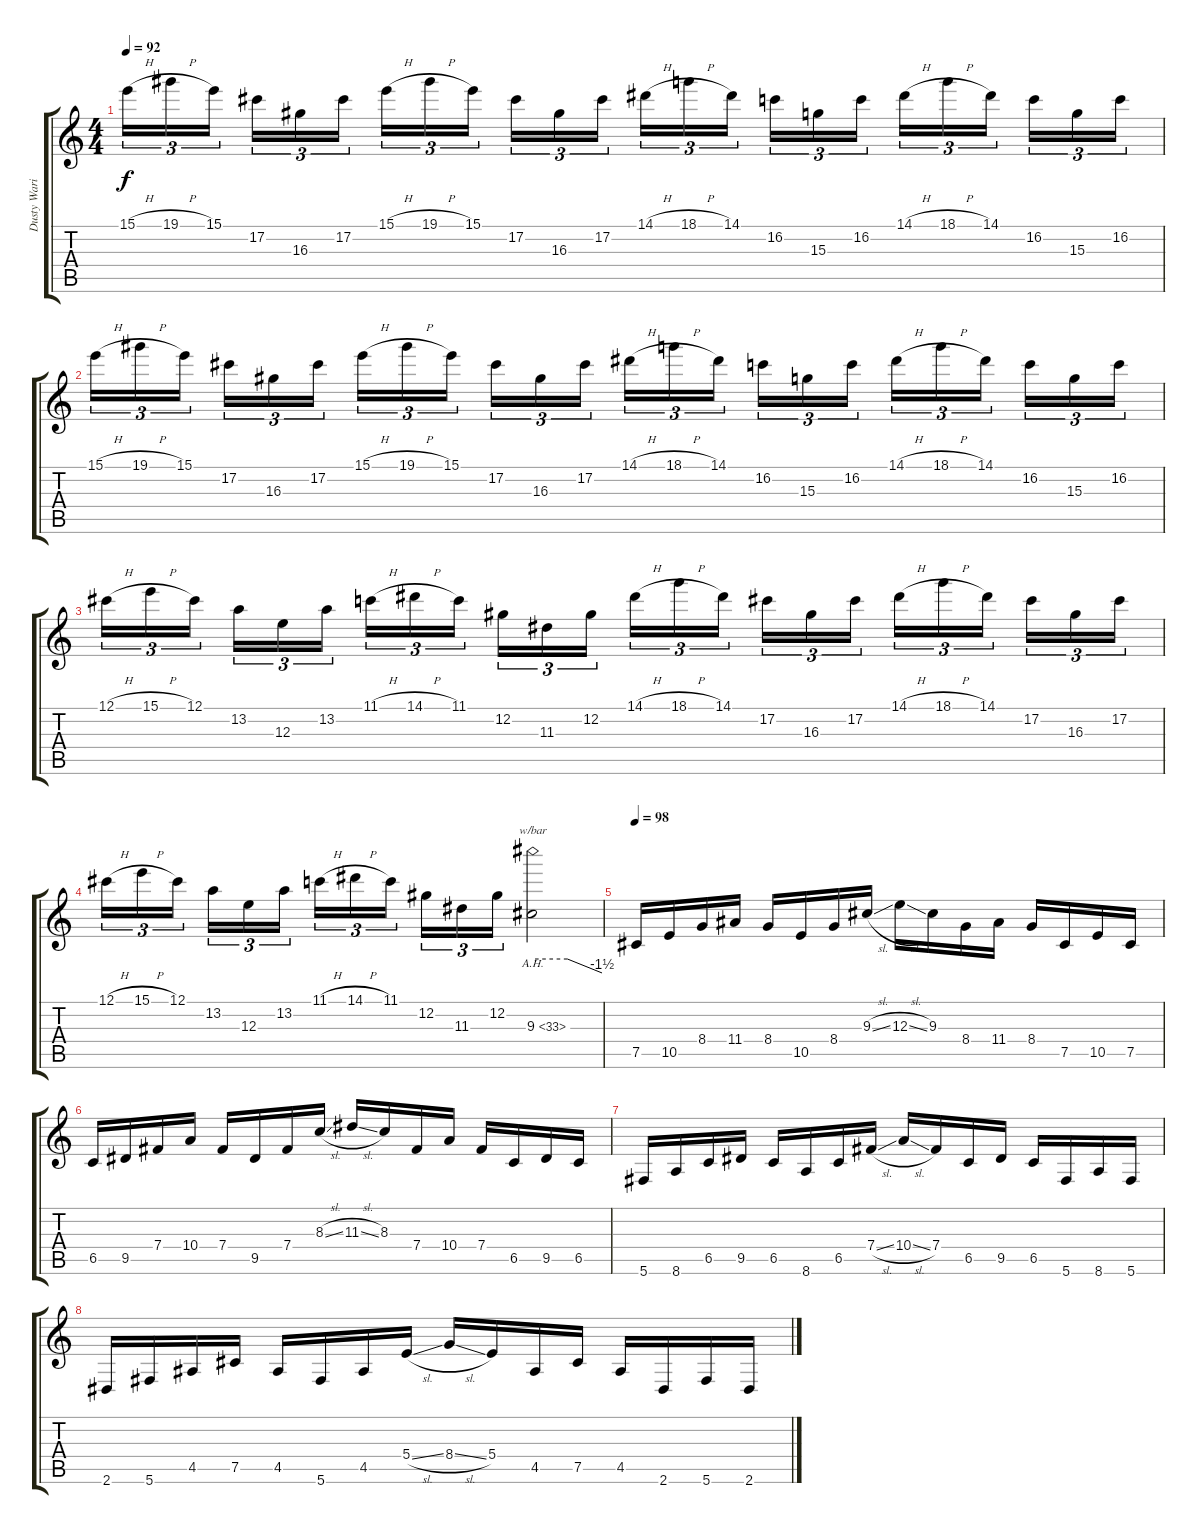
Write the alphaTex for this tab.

\track ("Dusty Waring" "Dusty Wari") {instrument distortionguitar}
\staff {score tabs}
\tuning (Db4 Ab3 E3 B2 Gb2 Db2) {hide}
\ts (4 4)
\tempo 92
\clef g2
\ks c
15.1{h}.16{tu (3 2) dy f} 19.1{h}.16{tu (3 2)} 15.1.16{tu (3 2) beam splitsecondary} 17.2.16{tu (3 2)} 16.3.16{tu (3 2)} 17.2.16{tu (3 2)} 15.1{h}.16{tu (3 2)} 19.1{h}.16{tu (3 2)} 15.1.16{tu (3 2) beam splitsecondary} 17.2.16{tu (3 2)} 16.3.16{tu (3 2)} 17.2.16{tu (3 2)} 14.1{h}.16{tu (3 2)} 18.1{h}.16{tu (3 2)} 14.1.16{tu (3 2) beam splitsecondary} 16.2.16{tu (3 2)} 15.3.16{tu (3 2)} 16.2.16{tu (3 2)} 14.1{h}.16{tu (3 2)} 18.1{h}.16{tu (3 2)} 14.1.16{tu (3 2) beam splitsecondary} 16.2.16{tu (3 2)} 15.3.16{tu (3 2)} 16.2.16{tu (3 2)} |
15.1{h}.16{tu (3 2)} 19.1{h}.16{tu (3 2)} 15.1.16{tu (3 2) beam splitsecondary} 17.2.16{tu (3 2)} 16.3.16{tu (3 2)} 17.2.16{tu (3 2)} 15.1{h}.16{tu (3 2)} 19.1{h}.16{tu (3 2)} 15.1.16{tu (3 2) beam splitsecondary} 17.2.16{tu (3 2)} 16.3.16{tu (3 2)} 17.2.16{tu (3 2)} 14.1{h}.16{tu (3 2)} 18.1{h}.16{tu (3 2)} 14.1.16{tu (3 2) beam splitsecondary} 16.2.16{tu (3 2)} 15.3.16{tu (3 2)} 16.2.16{tu (3 2)} 14.1{h}.16{tu (3 2)} 18.1{h}.16{tu (3 2)} 14.1.16{tu (3 2) beam splitsecondary} 16.2.16{tu (3 2)} 15.3.16{tu (3 2)} 16.2.16{tu (3 2)} |
12.1{h}.16{tu (3 2)} 15.1{h}.16{tu (3 2)} 12.1.16{tu (3 2) beam splitsecondary} 13.2.16{tu (3 2)} 12.3.16{tu (3 2)} 13.2.16{tu (3 2)} 11.1{h}.16{tu (3 2)} 14.1{h}.16{tu (3 2)} 11.1.16{tu (3 2) beam splitsecondary} 12.2.16{tu (3 2)} 11.3.16{tu (3 2)} 12.2.16{tu (3 2)} 14.1{h}.16{tu (3 2)} 18.1{h}.16{tu (3 2)} 14.1.16{tu (3 2) beam splitsecondary} 17.2.16{tu (3 2)} 16.3.16{tu (3 2)} 17.2.16{tu (3 2)} 14.1{h}.16{tu (3 2)} 18.1{h}.16{tu (3 2)} 14.1.16{tu (3 2) beam splitsecondary} 17.2.16{tu (3 2)} 16.3.16{tu (3 2)} 17.2.16{tu (3 2)} |
12.1{h}.16{tu (3 2)} 15.1{h}.16{tu (3 2)} 12.1.16{tu (3 2) beam splitsecondary} 13.2.16{tu (3 2)} 12.3.16{tu (3 2)} 13.2.16{tu (3 2)} 11.1{h}.16{tu (3 2)} 14.1{h}.16{tu (3 2)} 11.1.16{tu (3 2) beam splitsecondary} 12.2.16{tu (3 2)} 11.3.16{tu (3 2)} 12.2.16{tu (3 2)} 9.3{ah 24}.2{tbe (custom default 0 0 30 0 60 -6)} |
\tempo 98
7.5.16 10.5.16 8.4.16 11.4.16 8.4.16 10.5.16 8.4.16 9.3{sl}.16 12.3{sl}.16 9.3.16 8.4.16 11.4.16 8.4.16 7.5.16 10.5.16 7.5.16 |
6.5.16 9.5.16 7.4.16 10.4.16 7.4.16 9.5.16 7.4.16 8.3{sl}.16 11.3{sl}.16 8.3.16 7.4.16 10.4.16 7.4.16 6.5.16 9.5.16 6.5.16 |
5.6.16 8.6.16 6.5.16 9.5.16 6.5.16 8.6.16 6.5.16 7.4{sl}.16 10.4{sl}.16 7.4.16 6.5.16 9.5.16 6.5.16 5.6.16 8.6.16 5.6.16 |
2.6.16 5.6.16 4.5.16 7.5.16 4.5.16 5.6.16 4.5.16 5.4{sl}.16 8.4{sl}.16 5.4.16 4.5.16 7.5.16 4.5.16 2.6.16 5.6.16 2.6.16
